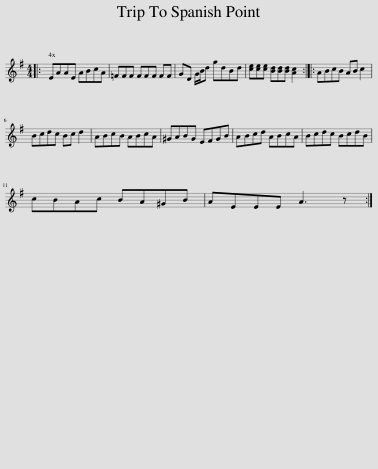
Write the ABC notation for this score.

X:1
L:1/8
M:4/4
I:linebreak $
K:G
V:1 treble
V:1
|: EAAE ABcA | =FFF FFF FF | GD G/B/d gdBd | [ce][ce][ce] [Bd][Bd][Bd] [Ac]2 :: ABcB AB c2 |$ %5
 Bcdc Bc d2 | ABcB ABcA | ^GABG EFGB | ABcd ABcA | Bcdc BcdB |$ %10
 cBAc BA^GB | AEEE A3 z :| %12
